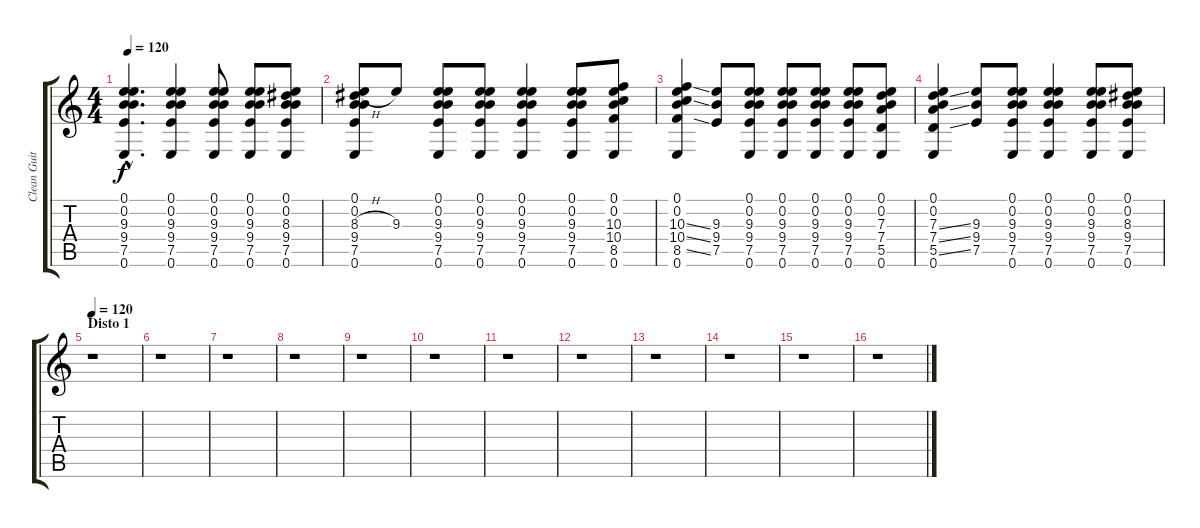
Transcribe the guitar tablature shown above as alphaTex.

\track ("Clean Guitar" "Clean Guit") {instrument electricguitarclean}
\staff {score tabs}
\tuning (E4 B3 G3 D3 A2 E2) {hide}
\ts (4 4)
\tempo 120
\clef g2
\ks c
(0.1{hac} 0.2{hac} 9.3{hac} 9.4{hac} 7.5{hac} 0.6{hac}).4{d dy f} (0.1 0.2 9.3 9.4 7.5 0.6).4 (0.1 0.2 9.3 9.4 7.5 0.6).8 (0.1 0.2 9.3 9.4 7.5 0.6).8 (0.1 0.2 8.3 9.4 7.5 0.6).8 |
(0.1 0.2 8.3{h} 9.4 7.5 0.6).8 9.3.8 (0.1 0.2 9.3 9.4 7.5 0.6).8 (0.1 0.2 9.3 9.4 7.5 0.6).8 (0.1 0.2 9.3 9.4 7.5 0.6).4 (0.1 0.2 9.3 9.4 7.5 0.6).8 (0.1 0.2 10.3 10.4 8.5 0.6).8 |
(0.1 0.2 10.3{ss} 10.4{ss} 8.5{ss} 0.6).4 (9.3 9.4 7.5).8 (0.1 0.2 9.3 9.4 7.5 0.6).8 (0.1 0.2 9.3 9.4 7.5 0.6).8 (0.1 0.2 9.3 9.4 7.5 0.6).8 (0.1 0.2 9.3 9.4 7.5 0.6).8 (0.1 0.2 7.3 7.4 5.5 0.6).8 |
(0.1 0.2 7.3{ss} 7.4{ss} 5.5{ss} 0.6).4 (9.3 9.4 7.5).8 (0.1 0.2 9.3 9.4 7.5 0.6).8 (0.1 0.2 9.3 9.4 7.5 0.6).4 (0.1 0.2 9.3 9.4 7.5 0.6).8 (0.1 0.2 8.3 9.4 7.5 0.6).8 |
\section ("" "Disto 1")
\tempo 120
r.1 |
r.1 |
r.1 |
r.1 |
r.1 |
r.1 |
r.1 |
r.1 |
r.1 |
r.1 |
r.1 |
r.1
